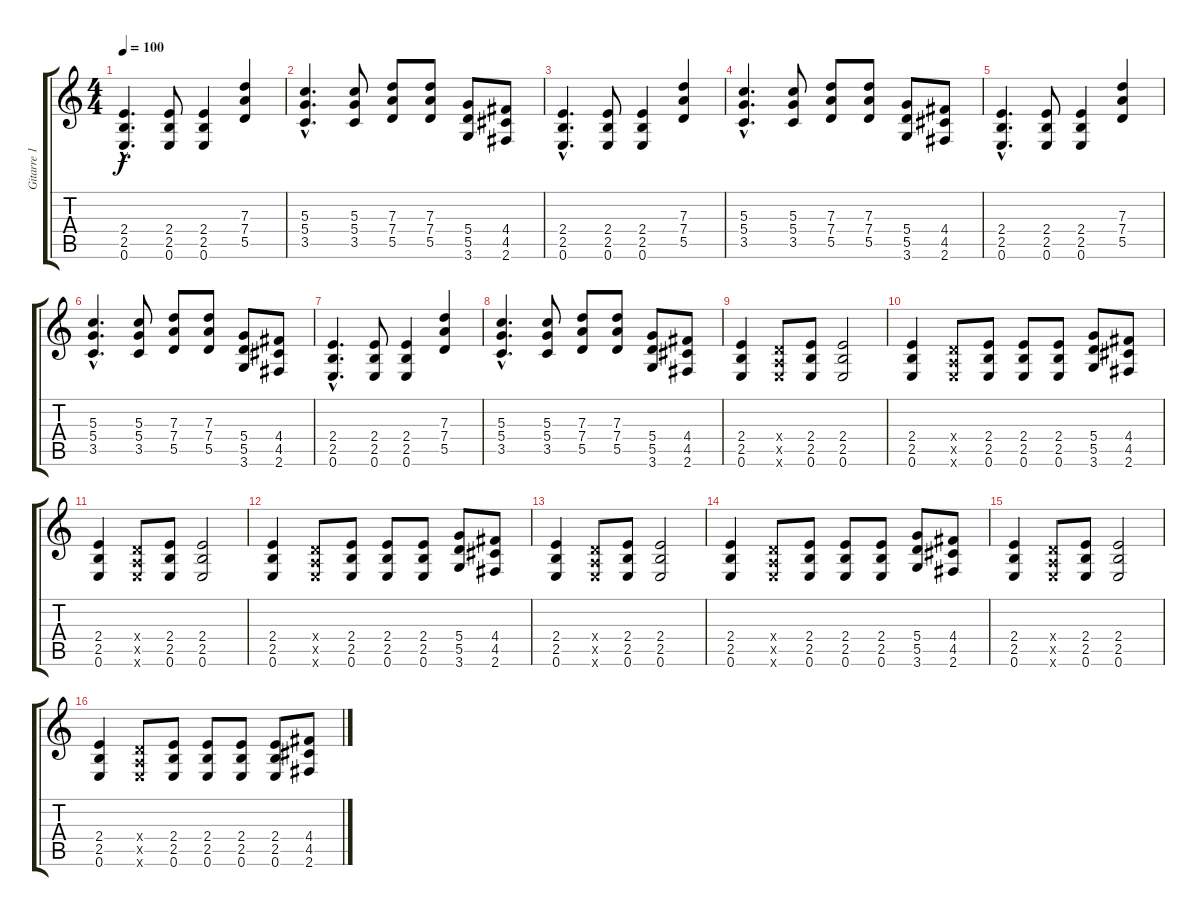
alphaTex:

\track ("Gitarre 1" "Gitarre 1") {instrument distortionguitar}
\staff {score tabs}
\tuning (E4 B3 G3 D3 A2 E2) {hide}
\ts (4 4)
\tempo 100
\clef g2
\ks c
(2.4{hac} 2.5{hac} 0.6{hac}).4{d dy f instrument distortionguitar} (2.4 2.5 0.6).8 (2.4 2.5 0.6).4 (7.3 7.4 5.5).4 |
(5.3{hac} 5.4{hac} 3.5{hac}).4{d} (5.3 5.4 3.5).8 (7.3 7.4 5.5).8 (7.3 7.4 5.5).8 (5.4 5.5 3.6).8 (4.4 4.5 2.6).8 |
(2.4{hac} 2.5{hac} 0.6{hac}).4{d} (2.4 2.5 0.6).8 (2.4 2.5 0.6).4 (7.3 7.4 5.5).4 |
(5.3{hac} 5.4{hac} 3.5{hac}).4{d} (5.3 5.4 3.5).8 (7.3 7.4 5.5).8 (7.3 7.4 5.5).8 (5.4 5.5 3.6).8 (4.4 4.5 2.6).8 |
(2.4{hac} 2.5{hac} 0.6{hac}).4{d} (2.4 2.5 0.6).8 (2.4 2.5 0.6).4 (7.3 7.4 5.5).4 |
(5.3{hac} 5.4{hac} 3.5{hac}).4{d} (5.3 5.4 3.5).8 (7.3 7.4 5.5).8 (7.3 7.4 5.5).8 (5.4 5.5 3.6).8 (4.4 4.5 2.6).8 |
(2.4{hac} 2.5{hac} 0.6{hac}).4{d} (2.4 2.5 0.6).8 (2.4 2.5 0.6).4 (7.3 7.4 5.5).4 |
(5.3{hac} 5.4{hac} 3.5{hac}).4{d} (5.3 5.4 3.5).8 (7.3 7.4 5.5).8 (7.3 7.4 5.5).8 (5.4 5.5 3.6).8 (4.4 4.5 2.6).8 |
(2.4 2.5 0.6).4 (0.4{x} 0.5{x} 0.6{x}).8 (2.4 2.5 0.6).8 (2.4 2.5 0.6).2 |
(2.4 2.5 0.6).4 (0.4{x} 0.5{x} 0.6{x}).8 (2.4 2.5 0.6).8 (2.4 2.5 0.6).8 (2.4 2.5 0.6).8 (5.4 5.5 3.6).8 (4.4 4.5 2.6).8 |
(2.4 2.5 0.6).4 (0.4{x} 0.5{x} 0.6{x}).8 (2.4 2.5 0.6).8 (2.4 2.5 0.6).2 |
(2.4 2.5 0.6).4 (0.4{x} 0.5{x} 0.6{x}).8 (2.4 2.5 0.6).8 (2.4 2.5 0.6).8 (2.4 2.5 0.6).8 (5.4 5.5 3.6).8 (4.4 4.5 2.6).8 |
(2.4 2.5 0.6).4 (0.4{x} 0.5{x} 0.6{x}).8 (2.4 2.5 0.6).8 (2.4 2.5 0.6).2 |
(2.4 2.5 0.6).4 (0.4{x} 0.5{x} 0.6{x}).8 (2.4 2.5 0.6).8 (2.4 2.5 0.6).8 (2.4 2.5 0.6).8 (5.4 5.5 3.6).8 (4.4 4.5 2.6).8 |
(2.4 2.5 0.6).4 (0.4{x} 0.5{x} 0.6{x}).8 (2.4 2.5 0.6).8 (2.4 2.5 0.6).2 |
(2.4 2.5 0.6).4 (0.4{x} 0.5{x} 0.6{x}).8 (2.4 2.5 0.6).8 (2.4 2.5 0.6).8 (2.4 2.5 0.6).8 (2.4 2.5 0.6).8 (4.4 4.5 2.6).8
